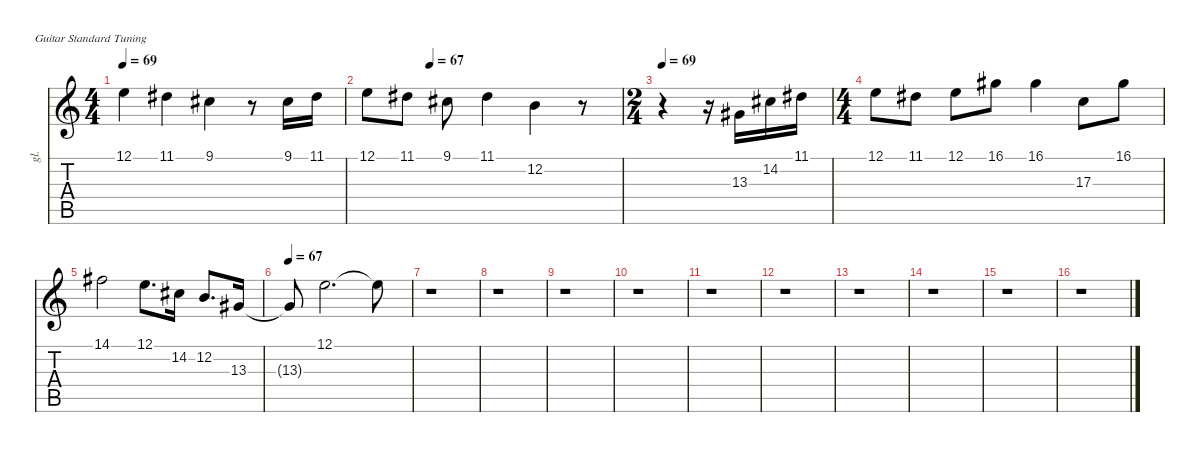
\defaultSystemsLayout 4
\hideDynamics
\bracketExtendMode nobrackets
\otherSystemsTrackNameOrientation horizontal
\track ("Track 16" "gl.") {instrument glockenspiel}
\staff {score tabs}
\tuning (E4 B3 G3 D3 A2 E2)
\ts (4 4)
\tempo 69
\clef g2
\ks c
12.1.4{dy mf beam Down} 11.1{acc #}.4{beam Down} 9.1{acc #}.4{beam Down} r.8{beam Down} 9.1{acc #}.16{dy mp beam Down} 11.1{acc #}.16{beam Down} |
\tempo (67 0.25)
12.1.8{dy mf beam Down} 11.1{acc #}.8{beam Down} 9.1{acc #}.8{beam Down} 11.1{acc #}.4{beam Down} 12.2.4{dy mp beam Down} r.8{beam Down} |
\ts (2 4)
\beaming (8 2 2 2 2)
\tempo 69
r.4{instrument distortionguitar beam Down} r.16{beam Down} 13.3{acc #}.16{dy ff beam Down} 14.2{acc #}.16{beam Down} 11.1{acc #}.16{beam Down} |
\ts (4 4)
\beaming (8 2 2 2 2)
12.1.8{beam Down} 11.1{acc #}.8{beam Down} 12.1.8{beam Down} 16.1{acc #}.8{beam Down} 16.1{acc #}.4{dy fff beam Down} 17.3.8{dy f beam Down} 16.1{acc #}.8{dy ff beam Down} |
14.1{acc #}.2{beam Down} 12.1.8{d beam Down} 14.2{acc #}.16{beam Down} 12.2.8{d beam Up} 13.3{acc #}.16{dy f beam Up} |
\tempo 67
13.3{t acc #}.8{beam Up} 12.1.2{d beam Down} 12.1{t}.8{beam Down} |
r.1{beam Down} |
r.1{beam Down} |
r.1{beam Down} |
r.1{beam Down} |
r.1{beam Down} |
r.1{beam Down} |
r.1{beam Down} |
r.1{beam Down} |
r.1{beam Down} |
r.1{beam Down}
